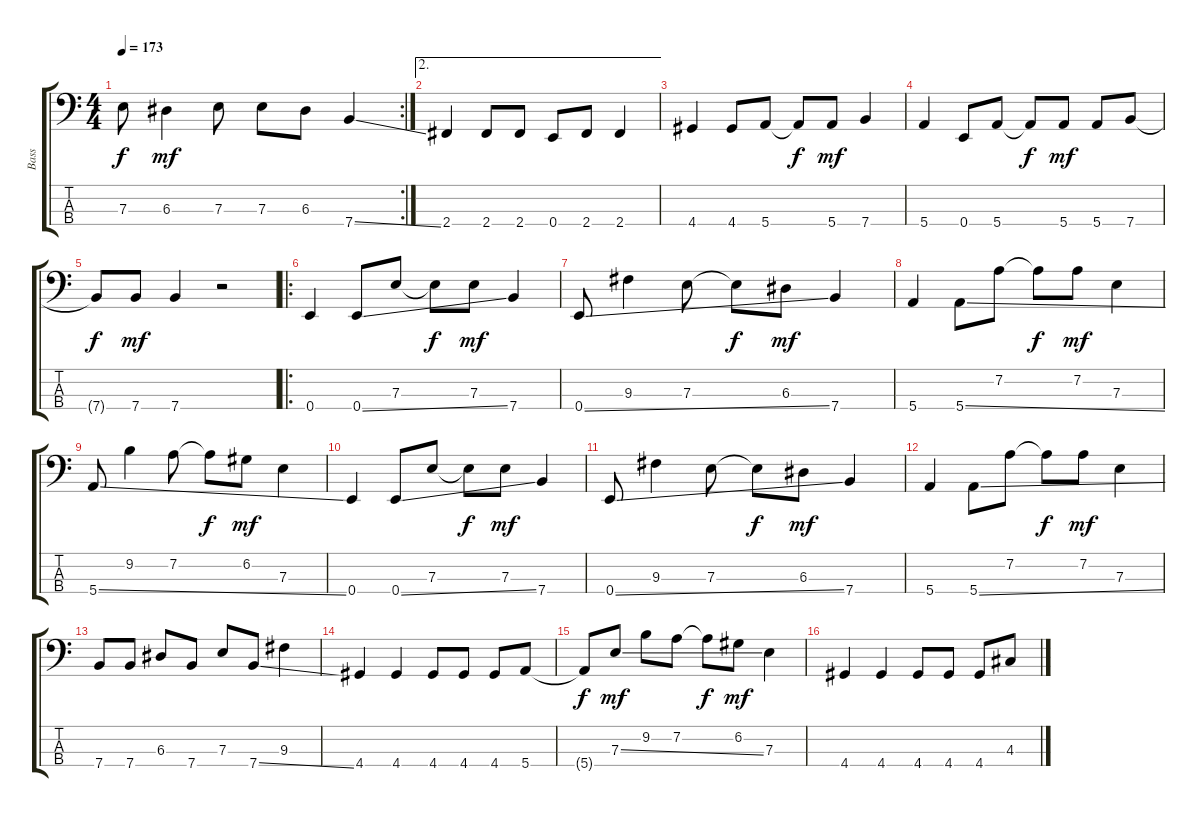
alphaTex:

\track ("Bass" "Bass") {instrument electricbassfinger}
\staff {score tabs}
\tuning (G2 D2 A1 E1) {hide}
\rc 2
\ts (4 4)
\tempo 173
\clef f4
\ks c
7.3{t}.8{dy f} 6.3.4{dy mf} 7.3.8 7.3.8 6.3.8 7.4{ss}.4 |
\ae 2
2.4.4 2.4.8 2.4.8 0.4.8 2.4.8 2.4.4 |
4.4.4 4.4.8 5.4.8 5.4{t}.8{dy f} 5.4.8{dy mf} 7.4.4 |
5.4.4 0.4.8 5.4.8 5.4{t}.8{dy f} 5.4.8{dy mf} 5.4.8 7.4.8 |
7.4{t}.8{dy f} 7.4.8{dy mf} 7.4.4 r.2 |
\ro
0.4.4 0.4{ss}.8 7.3.8 7.3{t}.8{dy f} 7.3.8{dy mf} 7.4.4 |
0.4{ss}.8 9.3.4 7.3.8 7.3{t}.8{dy f} 6.3.8{dy mf} 7.4.4 |
5.4.4 5.4{ss}.8 7.2.8 7.2{t}.8{dy f} 7.2.8{dy mf} 7.3.4 |
5.4{ss}.8 9.2.4 7.2.8 7.2{t}.8{dy f} 6.2.8{dy mf} 7.3.4 |
0.4.4 0.4{ss}.8 7.3.8 7.3{t}.8{dy f} 7.3.8{dy mf} 7.4.4 |
0.4{ss}.8 9.3.4 7.3.8 7.3{t}.8{dy f} 6.3.8{dy mf} 7.4.4 |
5.4.4 5.4{ss}.8 7.2.8 7.2{t}.8{dy f} 7.2.8{dy mf} 7.3.4 |
7.4.8 7.4.8 6.3.8 7.4.8 7.3.8 7.4{ss}.8 9.3.4 |
4.4.4 4.4.4 4.4.8 4.4.8 4.4.8 5.4.8 |
5.4{t}.8{dy f} 7.3{ss}.8{dy mf} 9.2.8 7.2.8 7.2{t}.8{dy f} 6.2.8{dy mf} 7.3.4 |
4.4.4 4.4.4 4.4.8 4.4.8 4.4.8 4.3.8
